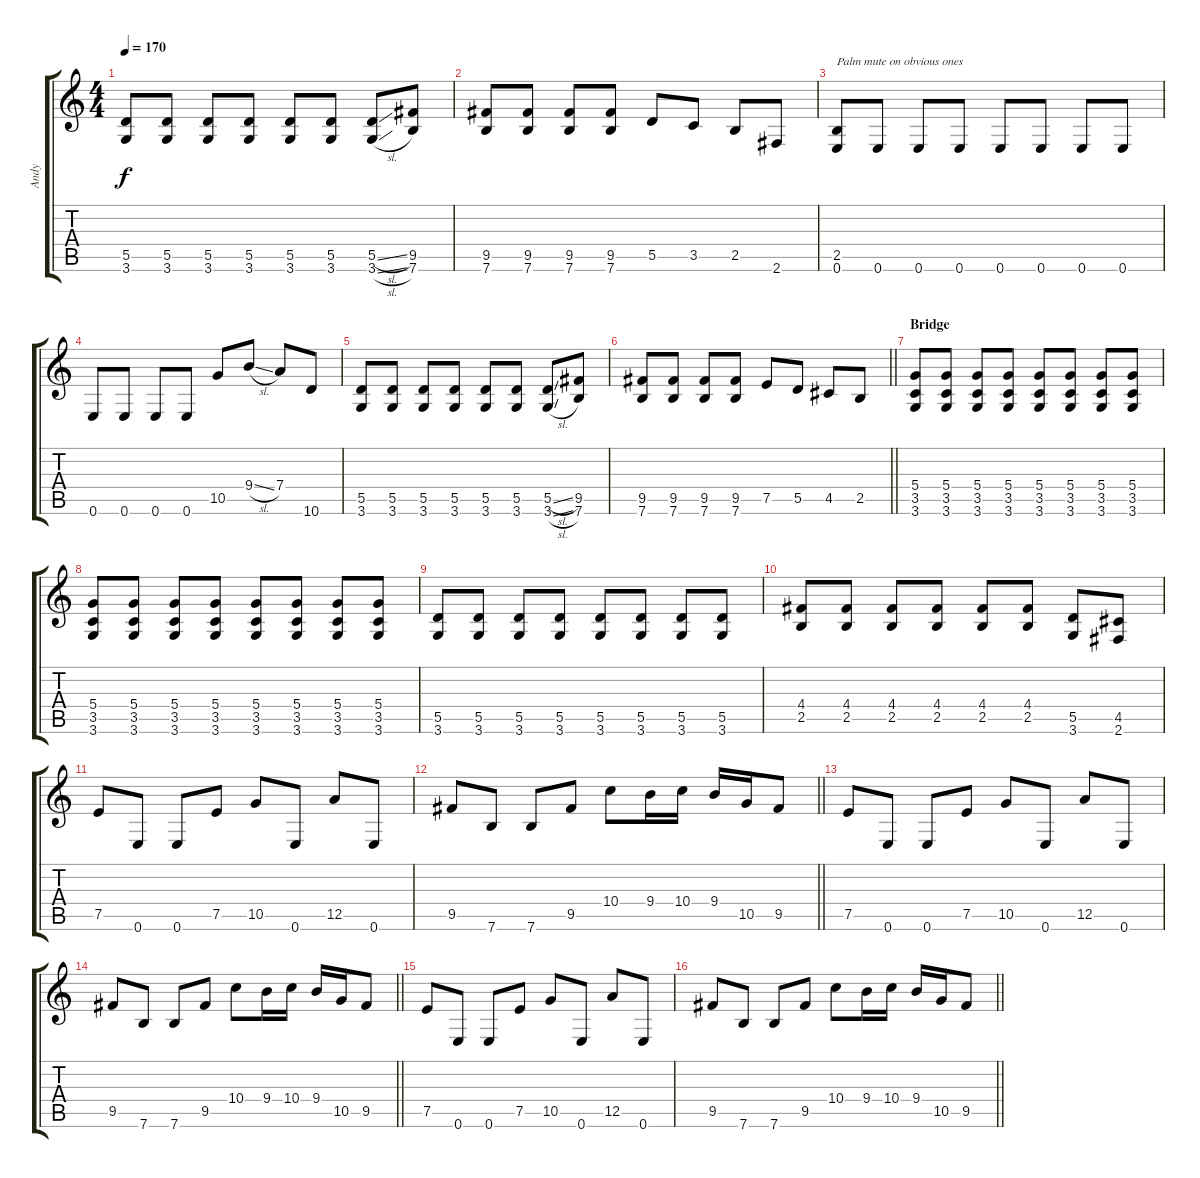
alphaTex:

\track ("Andy" "Andy") {instrument overdrivenguitar}
\staff {score tabs}
\tuning (E4 B3 G3 D3 A2 E2) {hide}
\ts (4 4)
\tempo 170
\clef g2
\ks c
(5.5 3.6).8{dy f} (5.5 3.6).8 (5.5 3.6).8 (5.5 3.6).8 (5.5 3.6).8 (5.5 3.6).8 (5.5{sl} 3.6{sl}).8 (9.5 7.6).8 |
(9.5 7.6).8 (9.5 7.6).8 (9.5 7.6).8 (9.5 7.6).8 5.5.8 3.5.8 2.5.8 2.6.8 |
(2.5 0.6).8{txt "Palm mute on obvious ones"} 0.6.8 0.6.8 0.6.8 0.6.8 0.6.8 0.6.8 0.6.8 |
0.6.8 0.6.8 0.6.8 0.6.8 10.5.8 9.4{sl}.8 7.4.8 10.6.8 |
(5.5 3.6).8 (5.5 3.6).8 (5.5 3.6).8 (5.5 3.6).8 (5.5 3.6).8 (5.5 3.6).8 (5.5{sl} 3.6{sl}).8 (9.5 7.6).8 |
\barLineRight lightlight
(9.5 7.6).8 (9.5 7.6).8 (9.5 7.6).8 (9.5 7.6).8 7.5.8 5.5.8 4.5.8 2.5.8 |
\section ("" "Bridge")
(5.4 3.5 3.6).8 (5.4 3.5 3.6).8 (5.4 3.5 3.6).8 (5.4 3.5 3.6).8 (5.4 3.5 3.6).8 (5.4 3.5 3.6).8 (5.4 3.5 3.6).8 (5.4 3.5 3.6).8 |
(5.4 3.5 3.6).8 (5.4 3.5 3.6).8 (5.4 3.5 3.6).8 (5.4 3.5 3.6).8 (5.4 3.5 3.6).8 (5.4 3.5 3.6).8 (5.4 3.5 3.6).8 (5.4 3.5 3.6).8 |
(5.5 3.6).8 (5.5 3.6).8 (5.5 3.6).8 (5.5 3.6).8 (5.5 3.6).8 (5.5 3.6).8 (5.5 3.6).8 (5.5 3.6).8 |
(4.4 2.5).8 (4.4 2.5).8 (4.4 2.5).8 (4.4 2.5).8 (4.4 2.5).8 (4.4 2.5).8 (5.5 3.6).8 (4.5 2.6).8 |
7.5.8 0.6.8 0.6.8 7.5.8 10.5.8 0.6.8 12.5.8 0.6.8 |
\barLineRight lightlight
9.5.8 7.6.8 7.6.8 9.5.8 10.4.8 9.4.16 10.4.16 9.4.16 10.5.16 9.5.8 |
7.5.8 0.6.8 0.6.8 7.5.8 10.5.8 0.6.8 12.5.8 0.6.8 |
\barLineRight lightlight
9.5.8 7.6.8 7.6.8 9.5.8 10.4.8 9.4.16 10.4.16 9.4.16 10.5.16 9.5.8 |
7.5.8 0.6.8 0.6.8 7.5.8 10.5.8 0.6.8 12.5.8 0.6.8 |
\barLineRight lightlight
9.5.8 7.6.8 7.6.8 9.5.8 10.4.8 9.4.16 10.4.16 9.4.16 10.5.16 9.5.8
